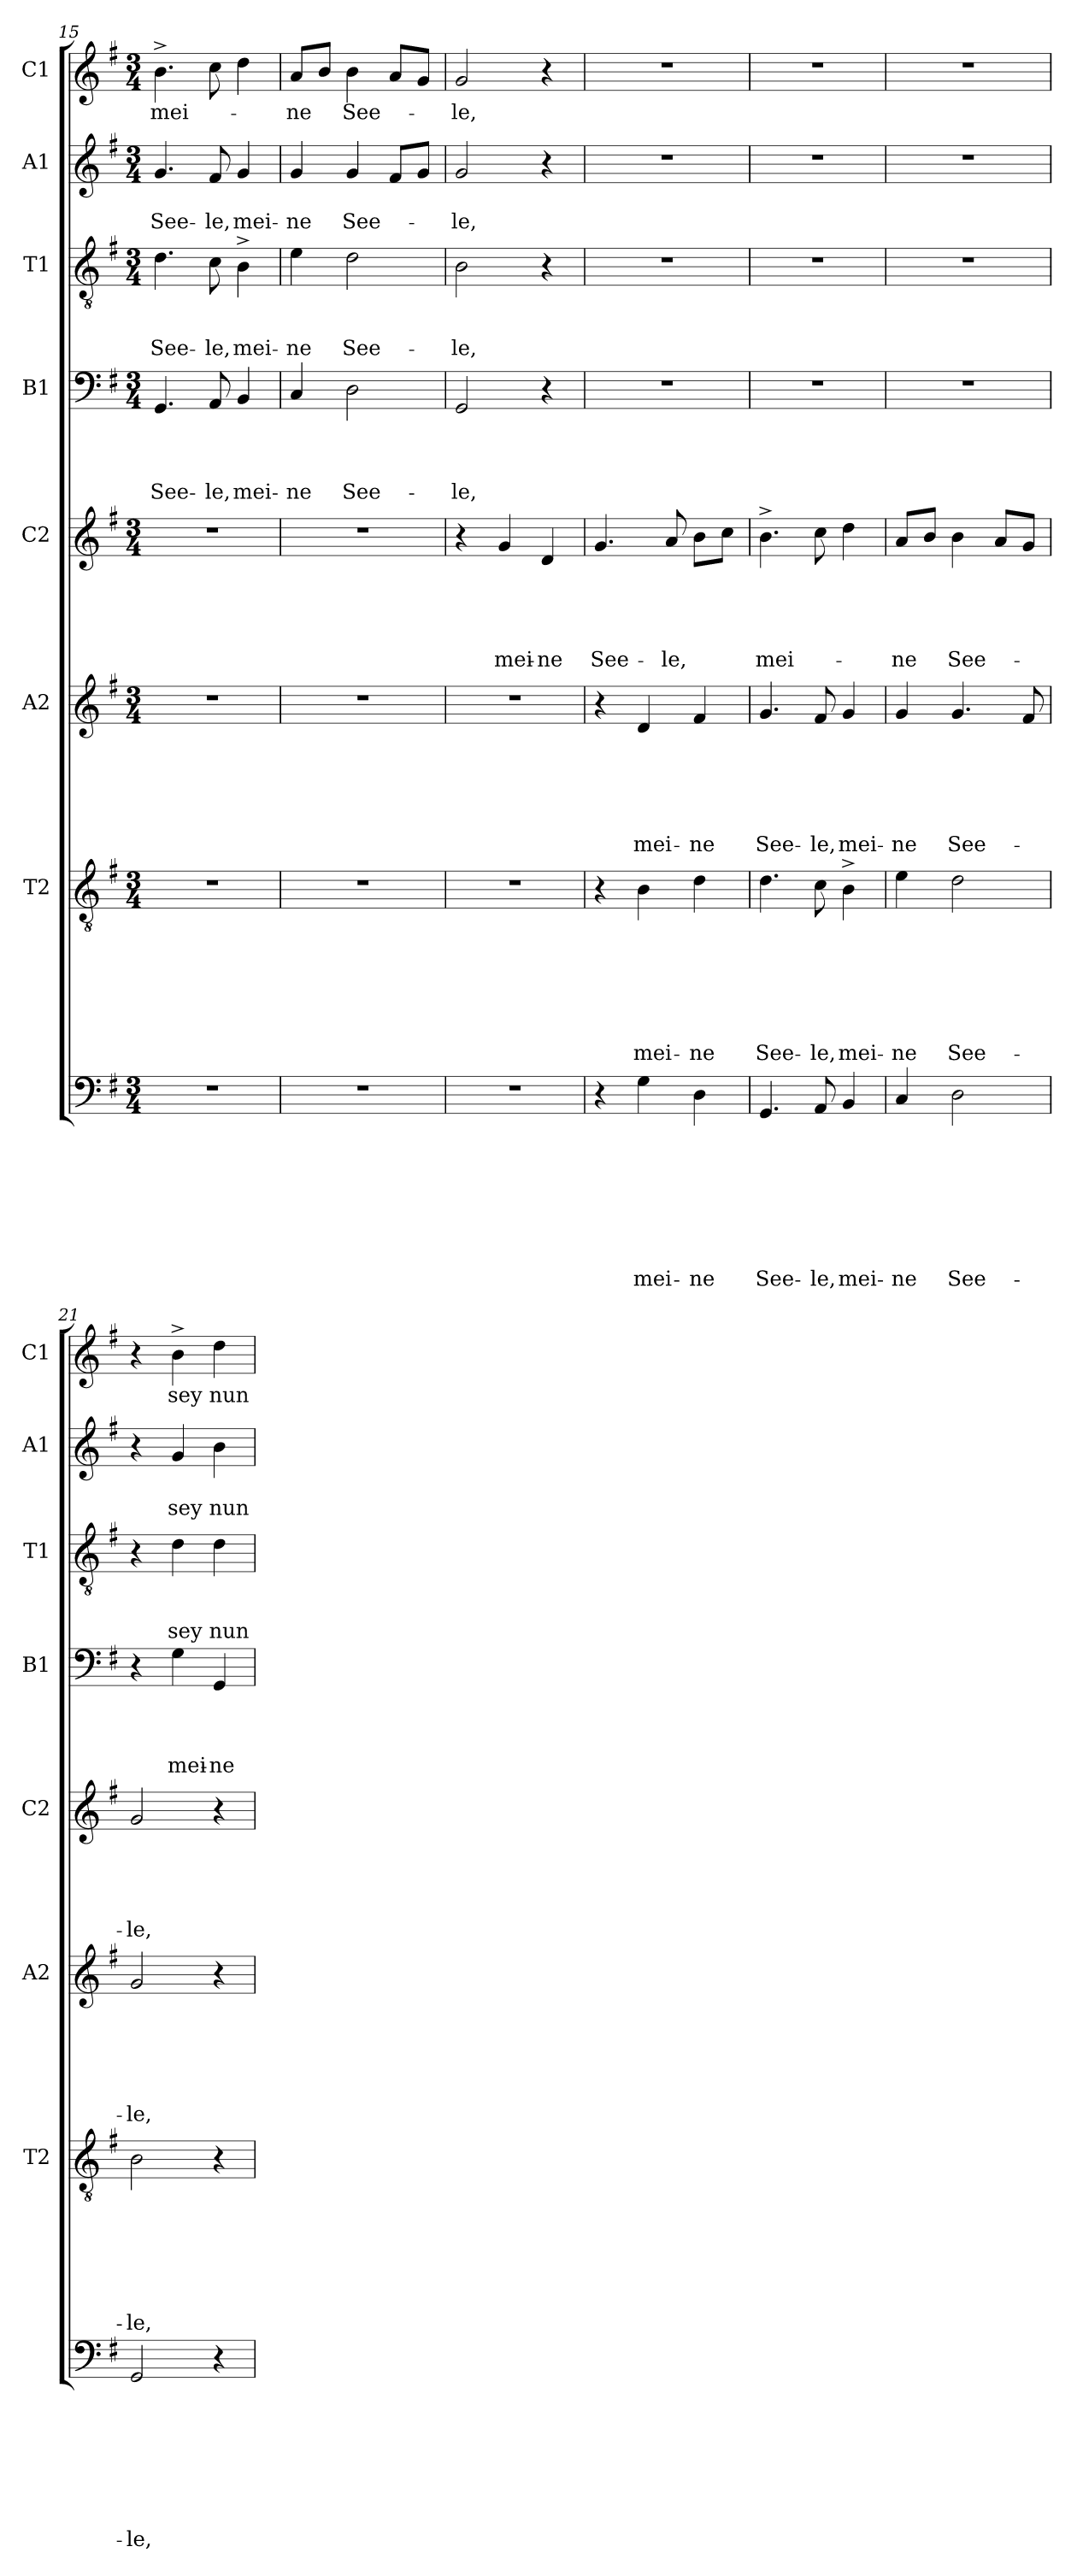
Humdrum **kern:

**kern	**text	**text	**text	**text	**text	**text	**text	**text	**kern	**text	**text	**text	**text	**text	**text	**text	**kern	**text	**text	**text	**text	**text	**text	**kern	**text	**text	**text	**text	**text	**kern	**text	**text	**text	**text	**kern	**text	**text	**text	**kern	**text	**text	**kern	**text
*part8	*part8	*part8	*part8	*part8	*part8	*part8	*part8	*part8	*part7	*part7	*part7	*part7	*part7	*part7	*part7	*part7	*part6	*part6	*part6	*part6	*part6	*part6	*part6	*part5	*part5	*part5	*part5	*part5	*part5	*part4	*part4	*part4	*part4	*part4	*part3	*part3	*part3	*part3	*part2	*part2	*part2	*part1	*part1
*staff8	*staff8	*staff8	*staff8	*staff8	*staff8	*staff8	*staff8	*staff8	*staff7	*staff7	*staff7	*staff7	*staff7	*staff7	*staff7	*staff7	*staff6	*staff6	*staff6	*staff6	*staff6	*staff6	*staff6	*staff5	*staff5	*staff5	*staff5	*staff5	*staff5	*staff4	*staff4	*staff4	*staff4	*staff4	*staff3	*staff3	*staff3	*staff3	*staff2	*staff2	*staff2	*staff1	*staff1
*	*	*	*	*	*	*	*	*	*I"T2	*	*	*	*	*	*	*	*I"A2	*	*	*	*	*	*	*I"C2	*	*	*	*	*	*I"B1	*	*	*	*	*I"T1	*	*	*	*I"A1	*	*	*I"C1	*
*	*	*	*	*	*	*	*	*	*I'T2	*	*	*	*	*	*	*	*I'A2	*	*	*	*	*	*	*I'C2	*	*	*	*	*	*I'B1	*	*	*	*	*I'T1	*	*	*	*I'A1	*	*	*I'C1	*
!!LO:PB:g=z
*clefF4	*	*	*	*	*	*	*	*	*clefGv2	*	*	*	*	*	*	*	*clefG2	*	*	*	*	*	*	*clefG2	*	*	*	*	*	*clefF4	*	*	*	*	*clefGv2	*	*	*	*clefG2	*	*	*clefG2	*
*k[f#]	*	*	*	*	*	*	*	*	*k[f#]	*	*	*	*	*	*	*	*k[f#]	*	*	*	*	*	*	*k[f#]	*	*	*	*	*	*k[f#]	*	*	*	*	*k[f#]	*	*	*	*k[f#]	*	*	*k[f#]	*
*G:	*	*	*	*	*	*	*	*	*G:	*	*	*	*	*	*	*	*G:	*	*	*	*	*	*	*G:	*	*	*	*	*	*G:	*	*	*	*	*G:	*	*	*	*G:	*	*	*G:	*
*M3/4	*	*	*	*	*	*	*	*	*M3/4	*	*	*	*	*	*	*	*M3/4	*	*	*	*	*	*	*M3/4	*	*	*	*	*	*M3/4	*	*	*	*	*M3/4	*	*	*	*M3/4	*	*	*M3/4	*
=15	=15	=15	=15	=15	=15	=15	=15	=15	=15	=15	=15	=15	=15	=15	=15	=15	=15	=15	=15	=15	=15	=15	=15	=15	=15	=15	=15	=15	=15	=15	=15	=15	=15	=15	=15	=15	=15	=15	=15	=15	=15	=15	=15
!LO:N:vis=1	!	!	!	!	!	!	!	!	!LO:N:vis=1	!	!	!	!	!	!	!	!LO:N:vis=1	!	!	!	!	!	!	!LO:N:vis=1	!	!	!	!	!	!	!	!	!	!LO:LY:b	!	!	!	!LO:LY:b	!	!	!LO:LY:b	!	!LO:LY:b
2.r	.	.	.	.	.	.	.	.	2.r	.	.	.	.	.	.	.	2.r	.	.	.	.	.	.	2.r	.	.	.	.	.	4.GG/	.	.	.	See-	4.d\	.	.	See-	4.g/	.	See-	4.b^>\	mei-
!	!	!	!	!	!	!	!	!	!	!	!	!	!	!	!	!	!	!	!	!	!	!	!	!	!	!	!	!	!	!	!	!	!	!LO:LY:b	!	!	!	!LO:LY:b	!	!	!LO:LY:b	!	!
.	.	.	.	.	.	.	.	.	.	.	.	.	.	.	.	.	.	.	.	.	.	.	.	.	.	.	.	.	.	8AA/	.	.	.	-le,	8c\	.	.	-le,	8f#/	.	-le,	8cc\	.
!	!	!	!	!	!	!	!	!	!	!	!	!	!	!	!	!	!	!	!	!	!	!	!	!	!	!	!	!	!	!	!	!	!	!LO:LY:b	!	!	!	!LO:LY:b	!	!	!LO:LY:b	!	!
.	.	.	.	.	.	.	.	.	.	.	.	.	.	.	.	.	.	.	.	.	.	.	.	.	.	.	.	.	.	4BB/	.	.	.	mei-	4B^>\	.	.	mei-	4g/	.	mei-	4dd\	.
=16	=16	=16	=16	=16	=16	=16	=16	=16	=16	=16	=16	=16	=16	=16	=16	=16	=16	=16	=16	=16	=16	=16	=16	=16	=16	=16	=16	=16	=16	=16	=16	=16	=16	=16	=16	=16	=16	=16	=16	=16	=16	=16	=16
!LO:N:vis=1	!	!	!	!	!	!	!	!	!LO:N:vis=1	!	!	!	!	!	!	!	!LO:N:vis=1	!	!	!	!	!	!	!LO:N:vis=1	!	!	!	!	!	!	!	!	!	!LO:LY:b	!	!	!	!LO:LY:b	!	!	!LO:LY:b	!	!LO:LY:b
2.r	.	.	.	.	.	.	.	.	2.r	.	.	.	.	.	.	.	2.r	.	.	.	.	.	.	2.r	.	.	.	.	.	4C/	.	.	.	-ne	4e\	.	.	-ne	4g/	.	-ne	8a/L	-ne
.	.	.	.	.	.	.	.	.	.	.	.	.	.	.	.	.	.	.	.	.	.	.	.	.	.	.	.	.	.	.	.	.	.	.	.	.	.	.	.	.	.	8b/J	.
!	!	!	!	!	!	!	!	!	!	!	!	!	!	!	!	!	!	!	!	!	!	!	!	!	!	!	!	!	!	!	!	!	!	!LO:LY:b	!	!	!	!LO:LY:b	!	!	!LO:LY:b	!	!LO:LY:b
.	.	.	.	.	.	.	.	.	.	.	.	.	.	.	.	.	.	.	.	.	.	.	.	.	.	.	.	.	.	2D\	.	.	.	See-	2d\	.	.	See-	4g/	.	See-	4b\	See-
.	.	.	.	.	.	.	.	.	.	.	.	.	.	.	.	.	.	.	.	.	.	.	.	.	.	.	.	.	.	.	.	.	.	.	.	.	.	.	8f#/L	.	.	8a/L	.
.	.	.	.	.	.	.	.	.	.	.	.	.	.	.	.	.	.	.	.	.	.	.	.	.	.	.	.	.	.	.	.	.	.	.	.	.	.	.	8g/J	.	.	8g/J	.
=17	=17	=17	=17	=17	=17	=17	=17	=17	=17	=17	=17	=17	=17	=17	=17	=17	=17	=17	=17	=17	=17	=17	=17	=17	=17	=17	=17	=17	=17	=17	=17	=17	=17	=17	=17	=17	=17	=17	=17	=17	=17	=17	=17
!LO:N:vis=1	!	!	!	!	!	!	!	!	!LO:N:vis=1	!	!	!	!	!	!	!	!LO:N:vis=1	!	!	!	!	!	!	!	!	!	!	!	!	!	!	!	!	!LO:LY:b	!	!	!	!LO:LY:b	!	!	!LO:LY:b	!	!LO:LY:b
2.r	.	.	.	.	.	.	.	.	2.r	.	.	.	.	.	.	.	2.r	.	.	.	.	.	.	4r	.	.	.	.	.	2GG/	.	.	.	-le,	2B\	.	.	-le,	2g/	.	-le,	2g/	-le,
!	!	!	!	!	!	!	!	!	!	!	!	!	!	!	!	!	!	!	!	!	!	!	!	!	!	!	!	!	!LO:LY:b	!	!	!	!	!	!	!	!	!	!	!	!	!	!
.	.	.	.	.	.	.	.	.	.	.	.	.	.	.	.	.	.	.	.	.	.	.	.	4g/	.	.	.	.	mei-	.	.	.	.	.	.	.	.	.	.	.	.	.	.
!	!	!	!	!	!	!	!	!	!	!	!	!	!	!	!	!	!	!	!	!	!	!	!	!	!	!	!	!	!LO:LY:b	!	!	!	!	!	!	!	!	!	!	!	!	!	!
.	.	.	.	.	.	.	.	.	.	.	.	.	.	.	.	.	.	.	.	.	.	.	.	4d/	.	.	.	.	-ne	4r	.	.	.	.	4r	.	.	.	4r	.	.	4r	.
=18	=18	=18	=18	=18	=18	=18	=18	=18	=18	=18	=18	=18	=18	=18	=18	=18	=18	=18	=18	=18	=18	=18	=18	=18	=18	=18	=18	=18	=18	=18	=18	=18	=18	=18	=18	=18	=18	=18	=18	=18	=18	=18	=18
!	!	!	!	!	!	!	!	!	!	!	!	!	!	!	!	!	!	!	!	!	!	!	!	!	!	!	!	!	!LO:LY:b	!LO:N:vis=1	!	!	!	!	!LO:N:vis=1	!	!	!	!LO:N:vis=1	!	!	!LO:N:vis=1	!
4r	.	.	.	.	.	.	.	.	4r	.	.	.	.	.	.	.	4r	.	.	.	.	.	.	4.g/	.	.	.	.	See-	2.r	.	.	.	.	2.r	.	.	.	2.r	.	.	2.r	.
!	!	!	!	!	!	!	!	!LO:LY:b	!	!	!	!	!	!	!	!LO:LY:b	!	!	!	!	!	!	!LO:LY:b	!	!	!	!	!	!	!	!	!	!	!	!	!	!	!	!	!	!	!	!
4G\	.	.	.	.	.	.	.	mei-	4B\	.	.	.	.	.	.	mei-	4d/	.	.	.	.	.	mei-	.	.	.	.	.	.	.	.	.	.	.	.	.	.	.	.	.	.	.	.
!	!	!	!	!	!	!	!	!	!	!	!	!	!	!	!	!	!	!	!	!	!	!	!	!	!	!	!	!	!LO:LY:b	!	!	!	!	!	!	!	!	!	!	!	!	!	!
.	.	.	.	.	.	.	.	.	.	.	.	.	.	.	.	.	.	.	.	.	.	.	.	8a/	.	.	.	.	-le,	.	.	.	.	.	.	.	.	.	.	.	.	.	.
!	!	!	!	!	!	!	!	!LO:LY:b	!	!	!	!	!	!	!	!LO:LY:b	!	!	!	!	!	!	!LO:LY:b	!	!	!	!	!	!	!	!	!	!	!	!	!	!	!	!	!	!	!	!
4D\	.	.	.	.	.	.	.	-ne	4d\	.	.	.	.	.	.	-ne	4f#/	.	.	.	.	.	-ne	8b\L	.	.	.	.	.	.	.	.	.	.	.	.	.	.	.	.	.	.	.
.	.	.	.	.	.	.	.	.	.	.	.	.	.	.	.	.	.	.	.	.	.	.	.	8cc\J	.	.	.	.	.	.	.	.	.	.	.	.	.	.	.	.	.	.	.
=19	=19	=19	=19	=19	=19	=19	=19	=19	=19	=19	=19	=19	=19	=19	=19	=19	=19	=19	=19	=19	=19	=19	=19	=19	=19	=19	=19	=19	=19	=19	=19	=19	=19	=19	=19	=19	=19	=19	=19	=19	=19	=19	=19
!	!	!	!	!	!	!	!	!LO:LY:b	!	!	!	!	!	!	!	!LO:LY:b	!	!	!	!	!	!	!LO:LY:b	!	!	!	!	!	!LO:LY:b	!LO:N:vis=1	!	!	!	!	!LO:N:vis=1	!	!	!	!LO:N:vis=1	!	!	!LO:N:vis=1	!
4.GG/	.	.	.	.	.	.	.	See-	4.d\	.	.	.	.	.	.	See-	4.g/	.	.	.	.	.	See-	4.b^>\	.	.	.	.	mei-	2.r	.	.	.	.	2.r	.	.	.	2.r	.	.	2.r	.
!	!	!	!	!	!	!	!	!LO:LY:b	!	!	!	!	!	!	!	!LO:LY:b	!	!	!	!	!	!	!LO:LY:b	!	!	!	!	!	!	!	!	!	!	!	!	!	!	!	!	!	!	!	!
8AA/	.	.	.	.	.	.	.	-le,	8c\	.	.	.	.	.	.	-le,	8f#/	.	.	.	.	.	-le,	8cc\	.	.	.	.	.	.	.	.	.	.	.	.	.	.	.	.	.	.	.
!	!	!	!	!	!	!	!	!LO:LY:b	!	!	!	!	!	!	!	!LO:LY:b	!	!	!	!	!	!	!LO:LY:b	!	!	!	!	!	!	!	!	!	!	!	!	!	!	!	!	!	!	!	!
4BB/	.	.	.	.	.	.	.	mei-	4B^>\	.	.	.	.	.	.	mei-	4g/	.	.	.	.	.	mei-	4dd\	.	.	.	.	.	.	.	.	.	.	.	.	.	.	.	.	.	.	.
=20	=20	=20	=20	=20	=20	=20	=20	=20	=20	=20	=20	=20	=20	=20	=20	=20	=20	=20	=20	=20	=20	=20	=20	=20	=20	=20	=20	=20	=20	=20	=20	=20	=20	=20	=20	=20	=20	=20	=20	=20	=20	=20	=20
!	!	!	!	!	!	!	!	!LO:LY:b	!	!	!	!	!	!	!	!LO:LY:b	!	!	!	!	!	!	!LO:LY:b	!	!	!	!	!	!LO:LY:b	!LO:N:vis=1	!	!	!	!	!LO:N:vis=1	!	!	!	!LO:N:vis=1	!	!	!LO:N:vis=1	!
4C/	.	.	.	.	.	.	.	-ne	4e\	.	.	.	.	.	.	-ne	4g/	.	.	.	.	.	-ne	8a/L	.	.	.	.	-ne	2.r	.	.	.	.	2.r	.	.	.	2.r	.	.	2.r	.
.	.	.	.	.	.	.	.	.	.	.	.	.	.	.	.	.	.	.	.	.	.	.	.	8b/J	.	.	.	.	.	.	.	.	.	.	.	.	.	.	.	.	.	.	.
!	!	!	!	!	!	!	!	!LO:LY:b	!	!	!	!	!	!	!	!LO:LY:b	!	!	!	!	!	!	!LO:LY:b	!	!	!	!	!	!LO:LY:b	!	!	!	!	!	!	!	!	!	!	!	!	!	!
2D\	.	.	.	.	.	.	.	See-	2d\	.	.	.	.	.	.	See-	4.g/	.	.	.	.	.	See-	4b\	.	.	.	.	See-	.	.	.	.	.	.	.	.	.	.	.	.	.	.
.	.	.	.	.	.	.	.	.	.	.	.	.	.	.	.	.	.	.	.	.	.	.	.	8a/L	.	.	.	.	.	.	.	.	.	.	.	.	.	.	.	.	.	.	.
.	.	.	.	.	.	.	.	.	.	.	.	.	.	.	.	.	8f#/	.	.	.	.	.	.	8g/J	.	.	.	.	.	.	.	.	.	.	.	.	.	.	.	.	.	.	.
=21	=21	=21	=21	=21	=21	=21	=21	=21	=21	=21	=21	=21	=21	=21	=21	=21	=21	=21	=21	=21	=21	=21	=21	=21	=21	=21	=21	=21	=21	=21	=21	=21	=21	=21	=21	=21	=21	=21	=21	=21	=21	=21	=21
!	!	!	!	!	!	!	!	!LO:LY:b	!	!	!	!	!	!	!	!LO:LY:b	!	!	!	!	!	!	!LO:LY:b	!	!	!	!	!	!LO:LY:b	!	!	!	!	!	!	!	!	!	!	!	!	!	!
2GG/	.	.	.	.	.	.	.	-le,	2B\	.	.	.	.	.	.	-le,	2g/	.	.	.	.	.	-le,	2g/	.	.	.	.	-le,	4r	.	.	.	.	4r	.	.	.	4r	.	.	4r	.
!	!	!	!	!	!	!	!	!	!	!	!	!	!	!	!	!	!	!	!	!	!	!	!	!	!	!	!	!	!	!	!	!	!	!LO:LY:b	!	!	!	!LO:LY:b	!	!	!LO:LY:b	!	!LO:LY:b
.	.	.	.	.	.	.	.	.	.	.	.	.	.	.	.	.	.	.	.	.	.	.	.	.	.	.	.	.	.	4G\	.	.	.	mei-	4d\	.	.	sey	4g/	.	sey	4b^>\	sey
!	!	!	!	!	!	!	!	!	!	!	!	!	!	!	!	!	!	!	!	!	!	!	!	!	!	!	!	!	!	!	!	!	!	!LO:LY:b:rj	!	!	!	!LO:LY:b	!	!	!LO:LY:b	!	!LO:LY:b
4r	.	.	.	.	.	.	.	.	4r	.	.	.	.	.	.	.	4r	.	.	.	.	.	.	4r	.	.	.	.	.	4GG/	.	.	.	-ne	4d\	.	.	nun	4b\	.	nun	4dd\	nun
=	=	=	=	=	=	=	=	=	=	=	=	=	=	=	=	=	=	=	=	=	=	=	=	=	=	=	=	=	=	=	=	=	=	=	=	=	=	=	=	=	=	=	=
*-	*-	*-	*-	*-	*-	*-	*-	*-	*-	*-	*-	*-	*-	*-	*-	*-	*-	*-	*-	*-	*-	*-	*-	*-	*-	*-	*-	*-	*-	*-	*-	*-	*-	*-	*-	*-	*-	*-	*-	*-	*-	*-	*-
